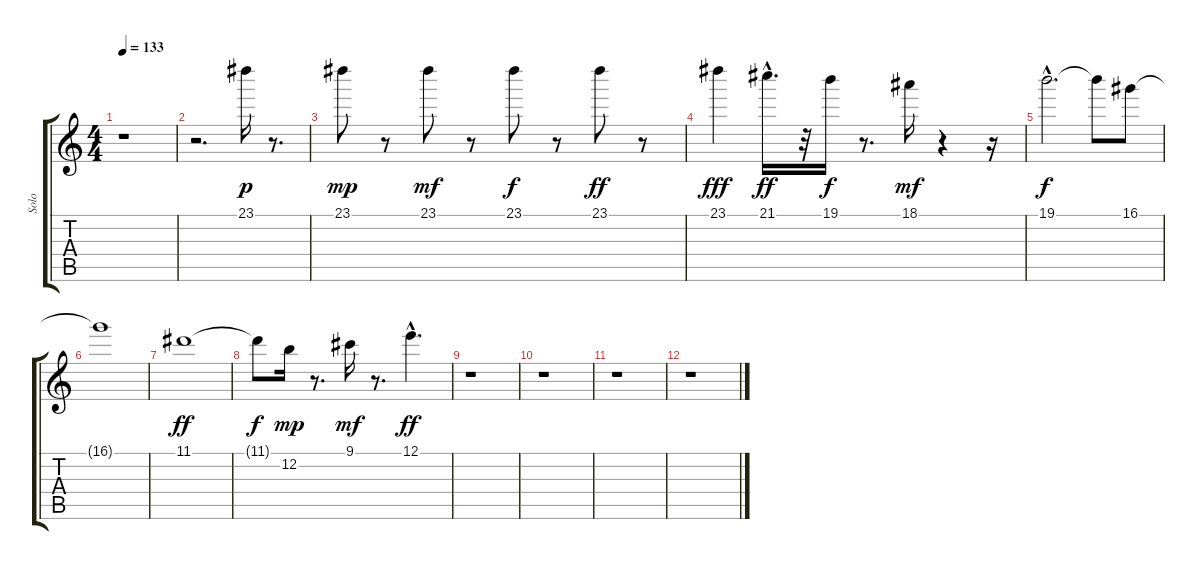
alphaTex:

\track ("Solo" "Solo") {instrument electricguitarmuted}
\staff {score tabs}
\tuning (E4 B3 G3 D3 A2 E2) {hide}
\ts (4 4)
\tempo 133
\clef g2
\ks c
r.1{dy ppp} |
r.2{d} 23.1.16{dy p} r.8{d} |
23.1.8{dy mp} r.8 23.1.8{dy mf} r.8 23.1.8{dy f} r.8 23.1.8{dy ff} r.8 |
23.1.4{dy fff} 21.1{hac}.16{d dy ff} r.32 19.1.16{dy f} r.8{d} 18.1.16{dy mf} r.4 r.16 |
19.1{hac}.2{d dy f} 19.1{t}.8 16.1.8 |
16.1{t}.1 |
11.1.1{dy ff} |
11.1{t}.8{dy f} 12.2.16{dy mp} r.8{d} 9.1.16{dy mf} r.8{d} 12.1{hac}.4{d dy ff} |
r.1 |
r.1 |
r.1 |
r.1
